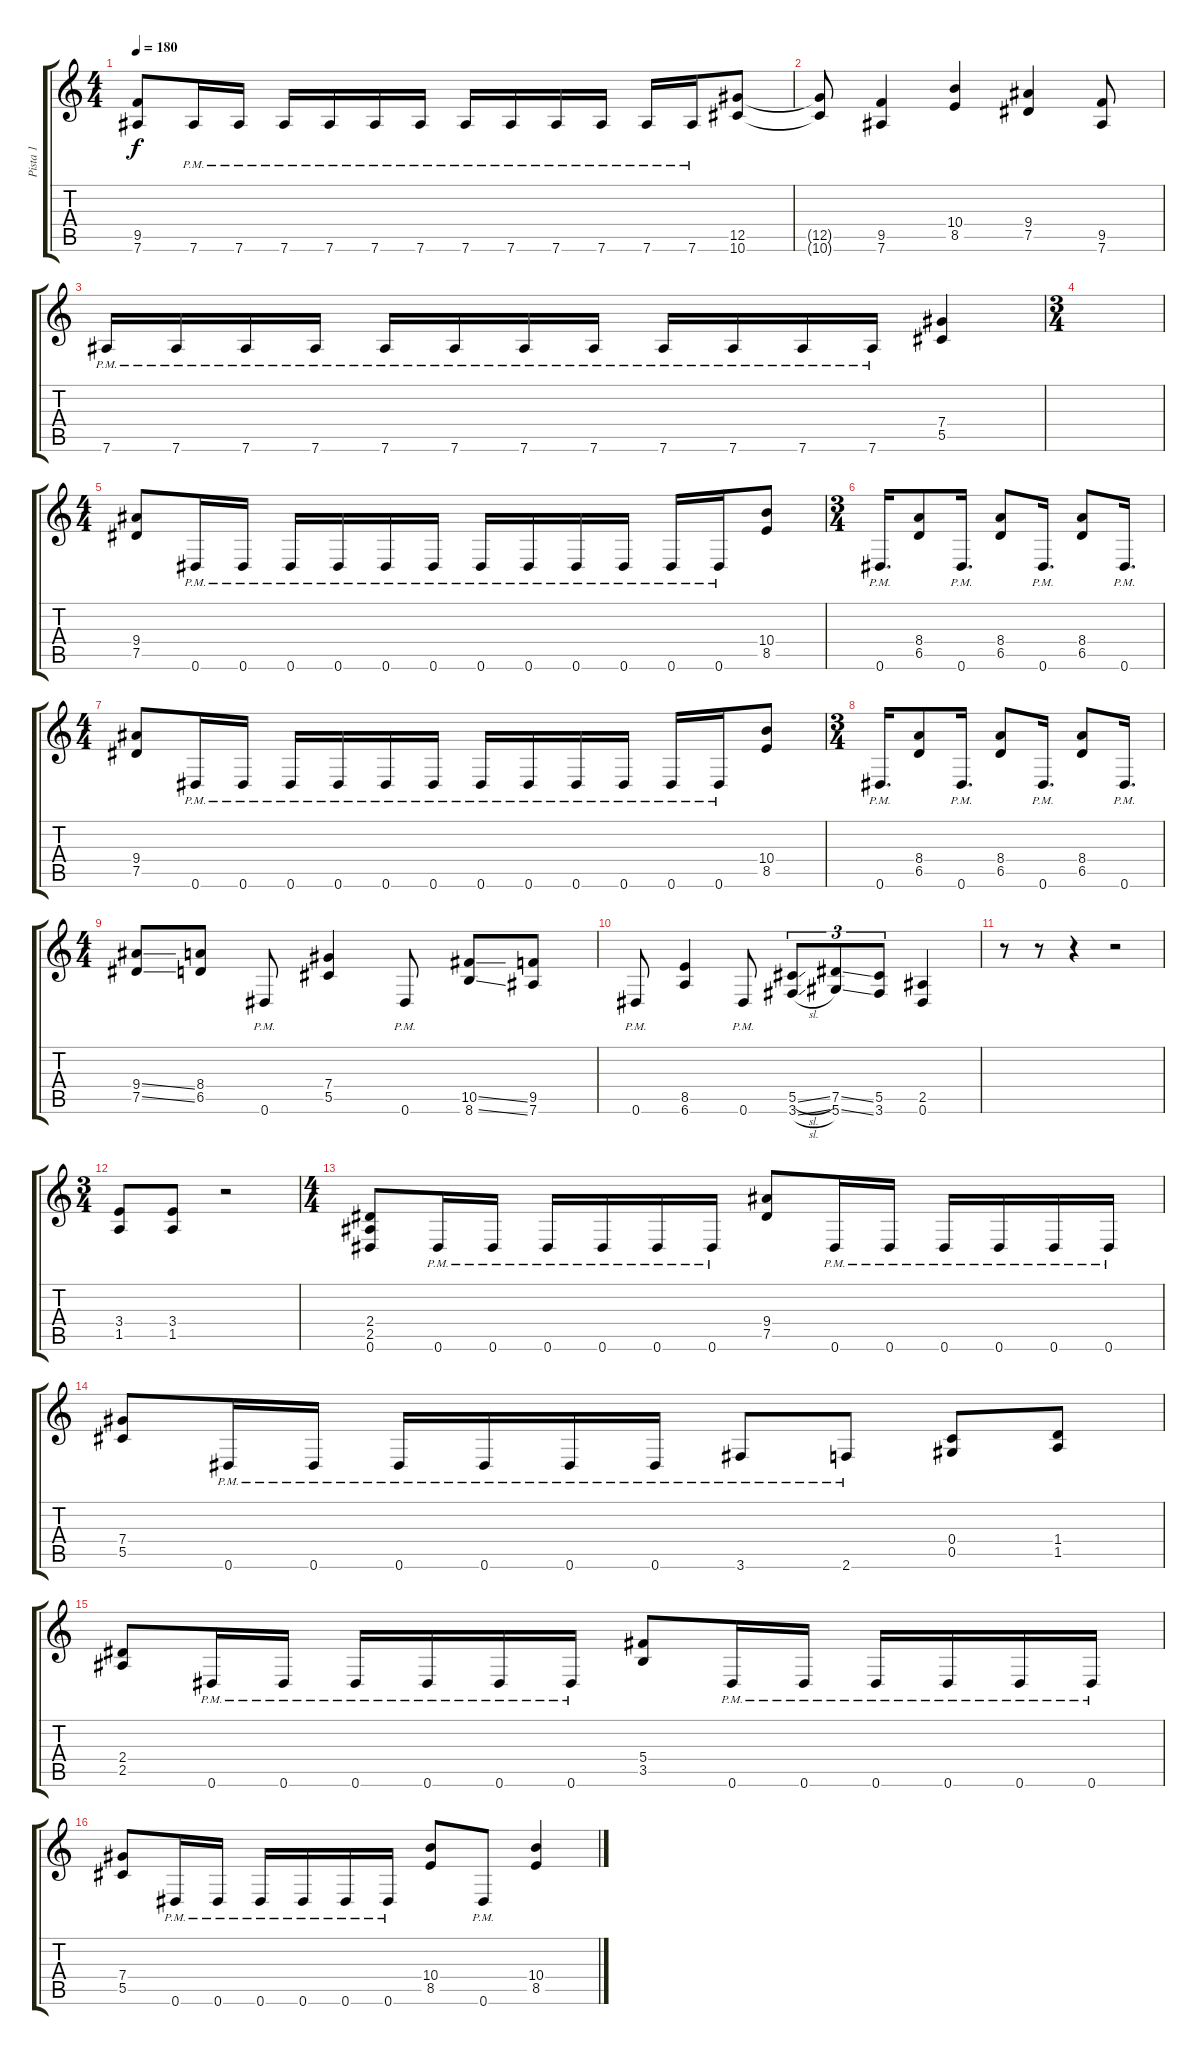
\track ("Pista 1" "Pista 1") {instrument distortionguitar}
\staff {score tabs}
\tuning (Eb4 Bb3 Gb3 Db3 Ab2 Eb2) {hide}
\ts (4 4)
\tempo 180
\clef g2
\ks c
(9.5 7.6).8{dy f} 7.6{pm}.16 7.6{pm}.16 7.6{pm}.16 7.6{pm}.16 7.6{pm}.16 7.6{pm}.16 7.6{pm}.16 7.6{pm}.16 7.6{pm}.16 7.6{pm}.16 7.6{pm}.16 7.6{pm}.16 (12.5 10.6).8 |
(12.5{t} 10.6{t}).8 (9.5 7.6).4 (10.4 8.5).4 (9.4 7.5).4 (9.5 7.6).8 |
7.6{pm}.16 7.6{pm}.16 7.6{pm}.16 7.6{pm}.16 7.6{pm}.16 7.6{pm}.16 7.6{pm}.16 7.6{pm}.16 7.6{pm}.16 7.6{pm}.16 7.6{pm}.16 7.6{pm}.16 (7.4 5.5).4 |
\ts (3 4)
|
\ts (4 4)
(9.4 7.5).8 0.6{pm}.16 0.6{pm}.16 0.6{pm}.16 0.6{pm}.16 0.6{pm}.16 0.6{pm}.16 0.6{pm}.16 0.6{pm}.16 0.6{pm}.16 0.6{pm}.16 0.6{pm}.16 0.6{pm}.16 (10.4 8.5).8 |
\ts (3 4)
0.6{pm}.16{d} (8.4 6.5).8 0.6{pm}.16{d} (8.4 6.5).8 0.6{pm}.16{d} (8.4 6.5).8 0.6{pm}.16{d} |
\ts (4 4)
(9.4 7.5).8 0.6{pm}.16 0.6{pm}.16 0.6{pm}.16 0.6{pm}.16 0.6{pm}.16 0.6{pm}.16 0.6{pm}.16 0.6{pm}.16 0.6{pm}.16 0.6{pm}.16 0.6{pm}.16 0.6{pm}.16 (10.4 8.5).8 |
\ts (3 4)
0.6{pm}.16{d} (8.4 6.5).8 0.6{pm}.16{d} (8.4 6.5).8 0.6{pm}.16{d} (8.4 6.5).8 0.6{pm}.16{d} |
\ts (4 4)
(9.4{ss} 7.5{ss}).8 (8.4 6.5).8 0.6{pm}.8 (7.4 5.5).4 0.6{pm}.8 (10.5{ss} 8.6{ss}).8 (9.5 7.6).8 |
0.6{pm}.8 (8.5 6.6).4 0.6{pm}.8 (5.5{sl} 3.6{sl}).8{tu (3 2)} (7.5{ss} 5.6{ss}).8{tu (3 2)} (5.5 3.6).8{tu (3 2)} (2.5 0.6).4 |
r.8 r.8 r.4 r.2 |
\ts (3 4)
(3.4 1.5).8 (3.4 1.5).8 r.2 |
\ts (4 4)
(2.4 2.5 0.6).8 0.6{pm}.16 0.6{pm}.16 0.6{pm}.16 0.6{pm}.16 0.6{pm}.16 0.6{pm}.16 (9.4 7.5).8 0.6{pm}.16 0.6{pm}.16 0.6{pm}.16 0.6{pm}.16 0.6{pm}.16 0.6{pm}.16 |
(7.4 5.5).8 0.6{pm}.16 0.6{pm}.16 0.6{pm}.16 0.6{pm}.16 0.6{pm}.16 0.6{pm}.16 3.6{pm}.8 2.6{pm}.8 (0.4 0.5).8 (1.4 1.5).8 |
(2.4 2.5).8 0.6{pm}.16 0.6{pm}.16 0.6{pm}.16 0.6{pm}.16 0.6{pm}.16 0.6{pm}.16 (5.4 3.5).8 0.6{pm}.16 0.6{pm}.16 0.6{pm}.16 0.6{pm}.16 0.6{pm}.16 0.6{pm}.16 |
(7.4 5.5).8 0.6{pm}.16 0.6{pm}.16 0.6{pm}.16 0.6{pm}.16 0.6{pm}.16 0.6{pm}.16 (10.4 8.5).8 0.6{pm}.8 (10.4 8.5).4
